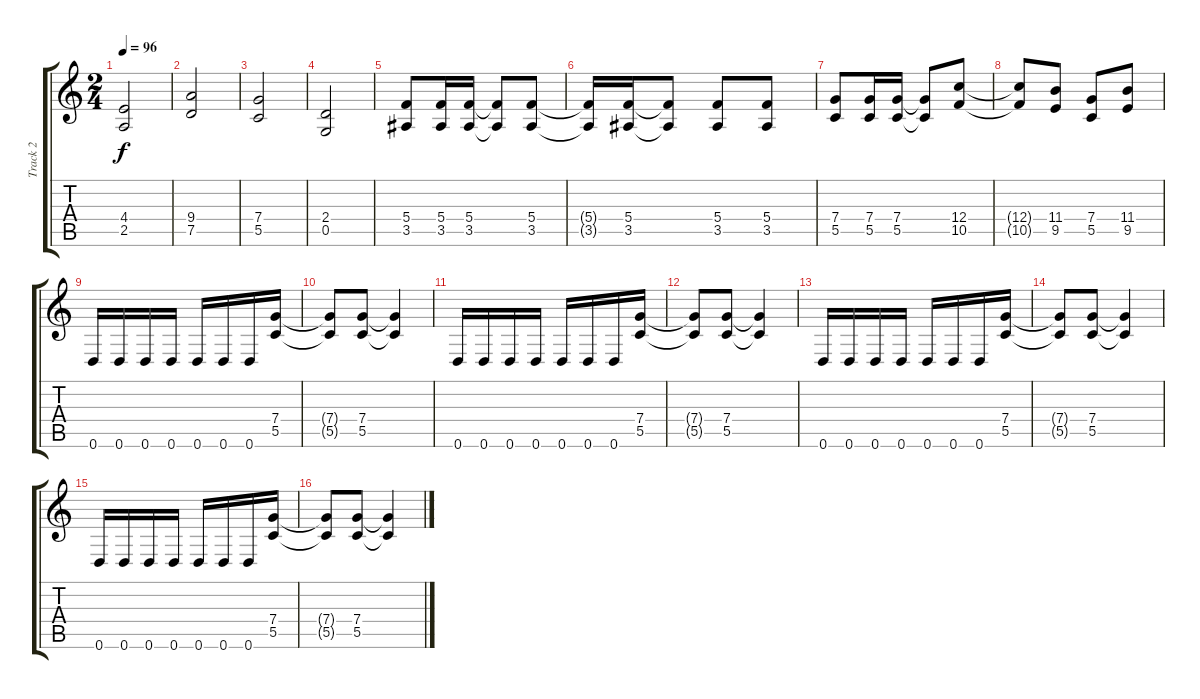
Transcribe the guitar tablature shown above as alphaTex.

\track ("Track 2" "Track 2") {instrument acousticguitarsteel}
\staff {score tabs}
\tuning (D4 A3 F3 C3 G2 D2) {hide}
\ts (2 4)
\tempo 96
\clef g2
\ks c
(4.4 2.5).2{dy f} |
(9.4 7.5).2 |
(7.4 5.5).2 |
(2.4 0.5).2 |
(5.4 3.5).8 (5.4 3.5).16 (5.4 3.5).16 (5.4{t} 3.5{t}).8 (5.4 3.5).8 |
(5.4{t} 3.5{t}).16 (5.4 3.5).16 (5.4{t} 3.5{t}).8 (5.4 3.5).8 (5.4 3.5).8 |
(7.4 5.5).8 (7.4 5.5).16 (7.4 5.5).16 (7.4{t} 5.5{t}).8 (12.4 10.5).8 |
(12.4{t} 10.5{t}).8 (11.4 9.5).8 (7.4 5.5).8 (11.4 9.5).8 |
0.6.16 0.6.16 0.6.16 0.6.16 0.6.16 0.6.16 0.6.16 (7.4 5.5).16 |
(7.4{t} 5.5{t}).8 (7.4 5.5).8 (7.4{t} 5.5{t}).4 |
0.6.16 0.6.16 0.6.16 0.6.16 0.6.16 0.6.16 0.6.16 (7.4 5.5).16 |
(7.4{t} 5.5{t}).8 (7.4 5.5).8 (7.4{t} 5.5{t}).4 |
0.6.16 0.6.16 0.6.16 0.6.16 0.6.16 0.6.16 0.6.16 (7.4 5.5).16 |
(7.4{t} 5.5{t}).8 (7.4 5.5).8 (7.4{t} 5.5{t}).4 |
0.6.16 0.6.16 0.6.16 0.6.16 0.6.16 0.6.16 0.6.16 (7.4 5.5).16 |
(7.4{t} 5.5{t}).8 (7.4 5.5).8 (7.4{t} 5.5{t}).4
